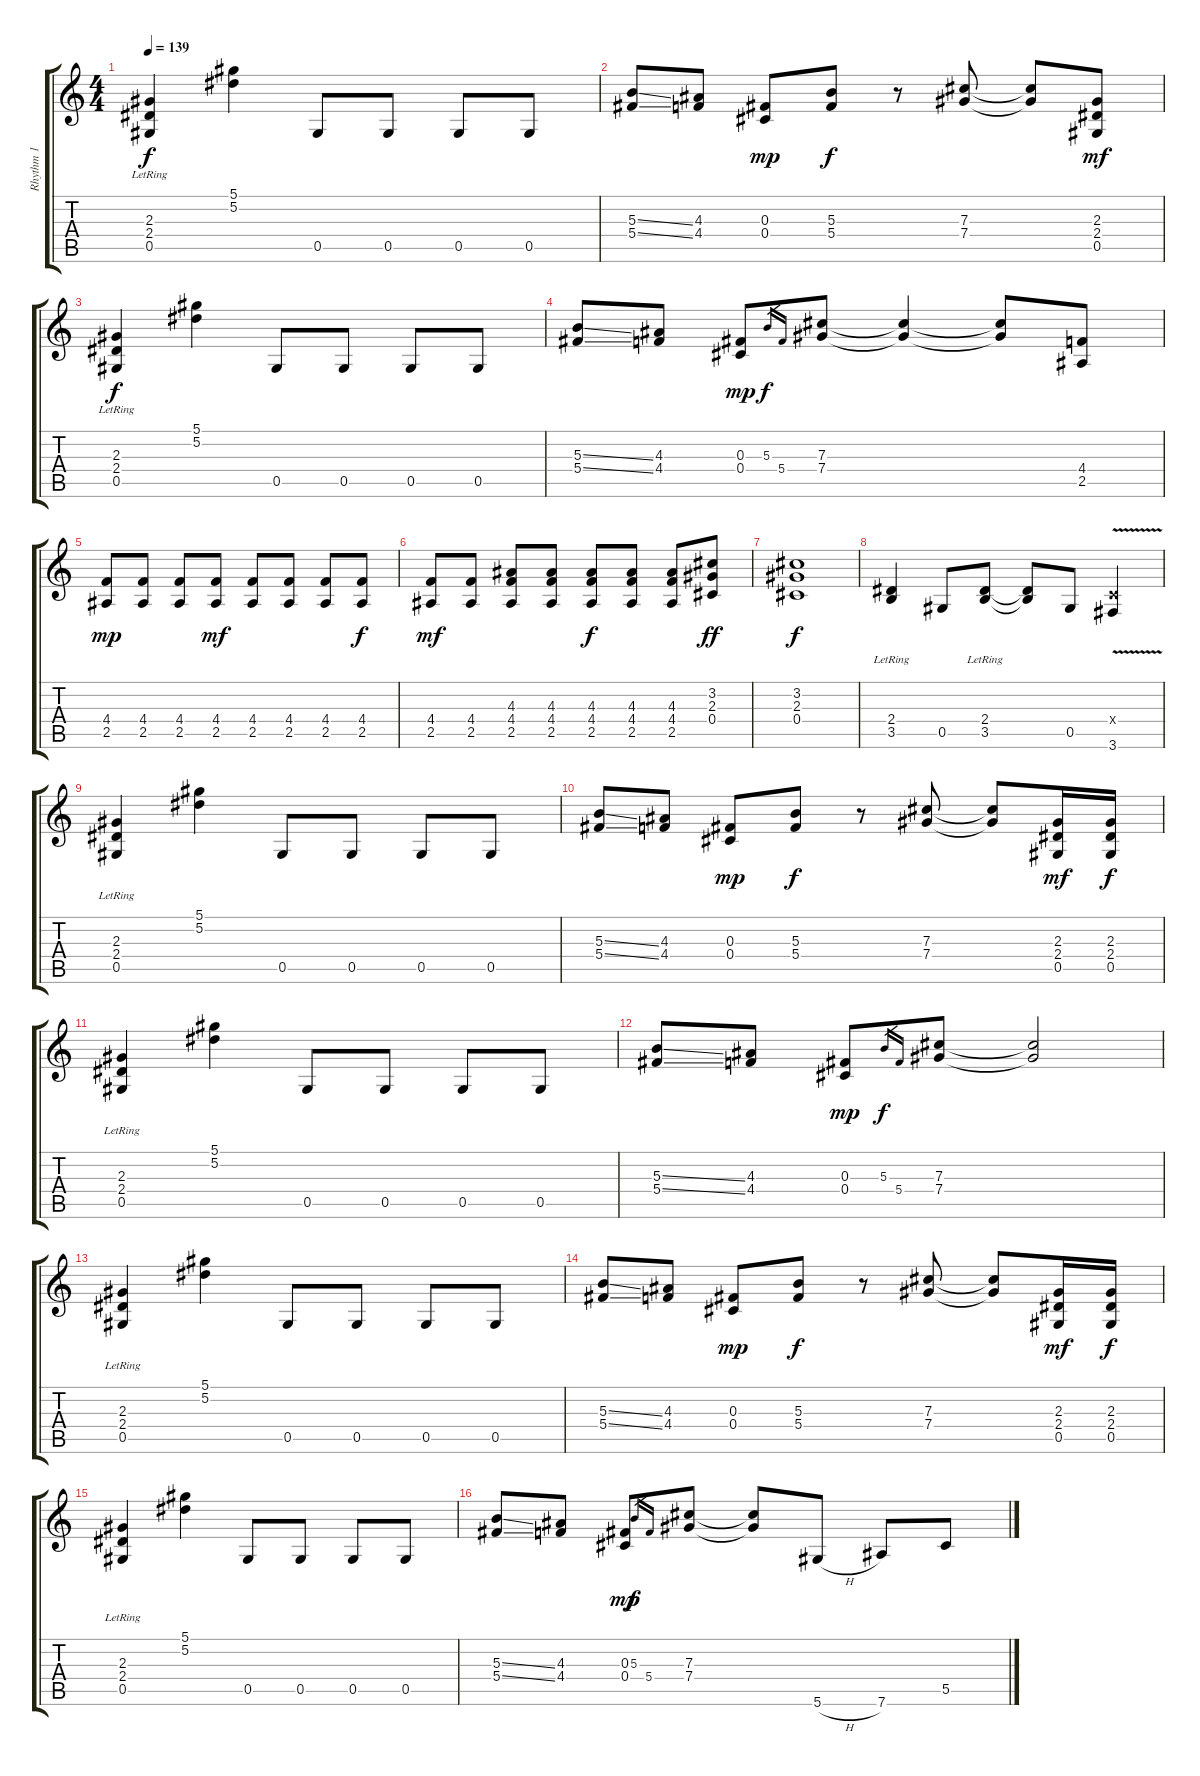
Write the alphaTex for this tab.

\track ("Rhythm 1" "Rhythm 1") {instrument overdrivenguitar}
\staff {score tabs}
\tuning (Eb4 Bb3 Gb3 Db3 Ab2 Eb2) {hide}
\ts (4 4)
\tempo 139
\clef g2
\ks c
(2.3{lr} 2.4{lr} 0.5{lr}).4{dy f} (5.1 5.2).4 0.5.8 0.5.8 0.5.8 0.5.8 |
(5.3{ss} 5.4{ss}).8 (4.3 4.4).8 (0.3 0.4).8{dy mp} (5.3 5.4).8{dy f} r.8 (7.3 7.4).8 (7.3{t} 7.4{t}).8 (2.3 2.4 0.5).8{dy mf} |
(2.3{lr} 2.4{lr} 0.5{lr}).4{dy f} (5.1 5.2).4 0.5.8 0.5.8 0.5.8 0.5.8 |
(5.3{ss} 5.4{ss}).8 (4.3 4.4).8 (0.3 0.4).8{dy mp} 5.3.16{gr dy f} 5.4.16{gr} (7.3 7.4).8 (7.3{t} 7.4{t}).4 (7.3{t} 7.4{t}).8 (4.4 2.5).8 |
(4.4 2.5).8{dy mp} (4.4 2.5).8 (4.4 2.5).8 (4.4 2.5).8{dy mf} (4.4 2.5).8 (4.4 2.5).8 (4.4 2.5).8 (4.4 2.5).8{dy f} |
(4.4 2.5).8{dy mf} (4.4 2.5).8 (4.3 4.4 2.5).8 (4.3 4.4 2.5).8 (4.3 4.4 2.5).8{dy f} (4.3 4.4 2.5).8 (4.3 4.4 2.5).8 (3.2 2.3 0.4).8{dy ff} |
(3.2 2.3 0.4).1{dy f} |
(2.4{lr} 3.5).4 0.5.8 (2.4{lr} 3.5).8 (2.4{t} 3.5{t}).8 0.5.8 (-1.4{v x} 3.6{v}).4 |
(2.3{lr} 2.4{lr} 0.5{lr}).4 (5.1 5.2).4 0.5.8 0.5.8 0.5.8 0.5.8 |
(5.3{ss} 5.4{ss}).8 (4.3 4.4).8 (0.3 0.4).8{dy mp} (5.3 5.4).8{dy f} r.8 (7.3 7.4).8 (7.3{t} 7.4{t}).8 (2.3 2.4 0.5).16{dy mf} (2.3 2.4 0.5).16{dy f} |
(2.3{lr} 2.4{lr} 0.5{lr}).4 (5.1 5.2).4 0.5.8 0.5.8 0.5.8 0.5.8 |
(5.3{ss} 5.4{ss}).8 (4.3 4.4).8 (0.3 0.4).8{dy mp} 5.3.16{gr dy f} 5.4.16{gr} (7.3 7.4).8 (7.3{t} 7.4{t}).2 |
(2.3{lr} 2.4{lr} 0.5{lr}).4 (5.1 5.2).4 0.5.8 0.5.8 0.5.8 0.5.8 |
(5.3{ss} 5.4{ss}).8 (4.3 4.4).8 (0.3 0.4).8{dy mp} (5.3 5.4).8{dy f} r.8 (7.3 7.4).8 (7.3{t} 7.4{t}).8 (2.3 2.4 0.5).16{dy mf} (2.3 2.4 0.5).16{dy f} |
(2.3{lr} 2.4{lr} 0.5{lr}).4 (5.1 5.2).4 0.5.8 0.5.8 0.5.8 0.5.8 |
(5.3{ss} 5.4{ss}).8 (4.3 4.4).8 (0.3 0.4).8{dy mp} 5.3.16{gr dy f} 5.4.16{gr} (7.3 7.4).8 (7.3{t} 7.4{t}).8 5.6{h}.8 7.6.8 5.5.8
